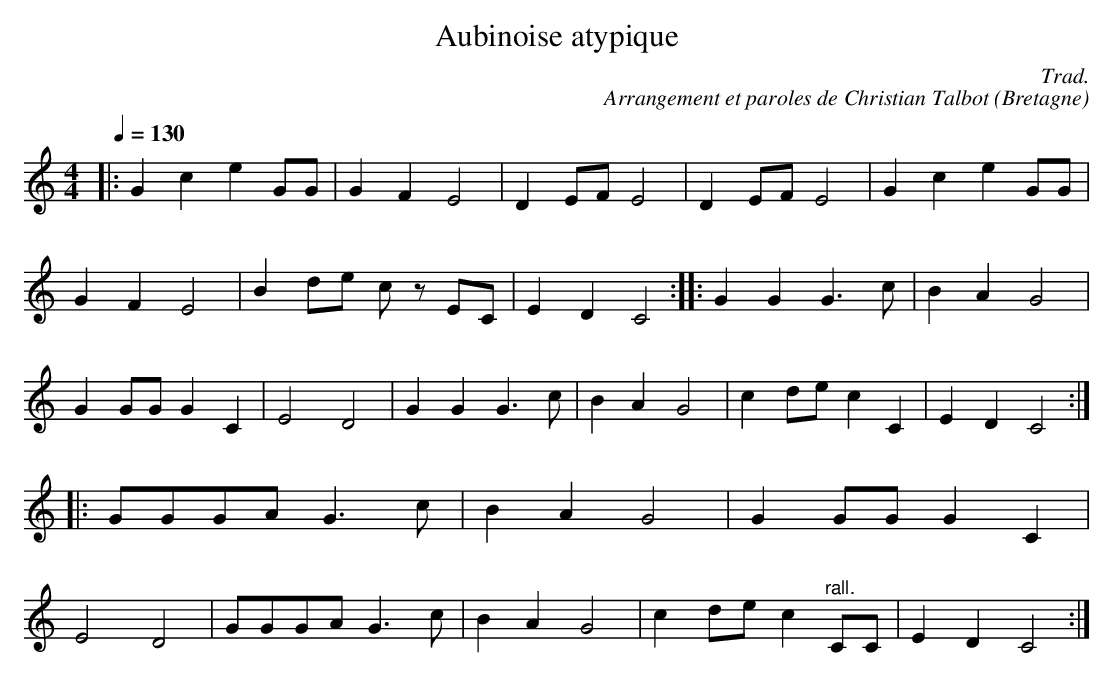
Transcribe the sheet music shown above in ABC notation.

X:1
T:Aubinoise atypique
C:Trad.
C:Arrangement et paroles de Christian Talbot
O:Bretagne
M:4/4
L:1/4
Q:1/4=130
K:C
|: G c e G/G/ | G F E2 | D E/F/ E2 | D E/F/ E2 |\
G c e G/G/ | G F E2 | B d/e/ c/z/ E/C/ | E D C2 ::\
G G G>c | B A G2 | G G/G/ G C | E2 D2 |\
G G G>c | B A G2 | c d/e/ c C | E D C2 ::\
G/G/G/A/ G>c | B A G2 | G G/G/ G C | E2 D2 |\
G/G/G/A/ G>c | B A G2 | c d/e/ c "^rall." C/C/ | E D C2 :|
